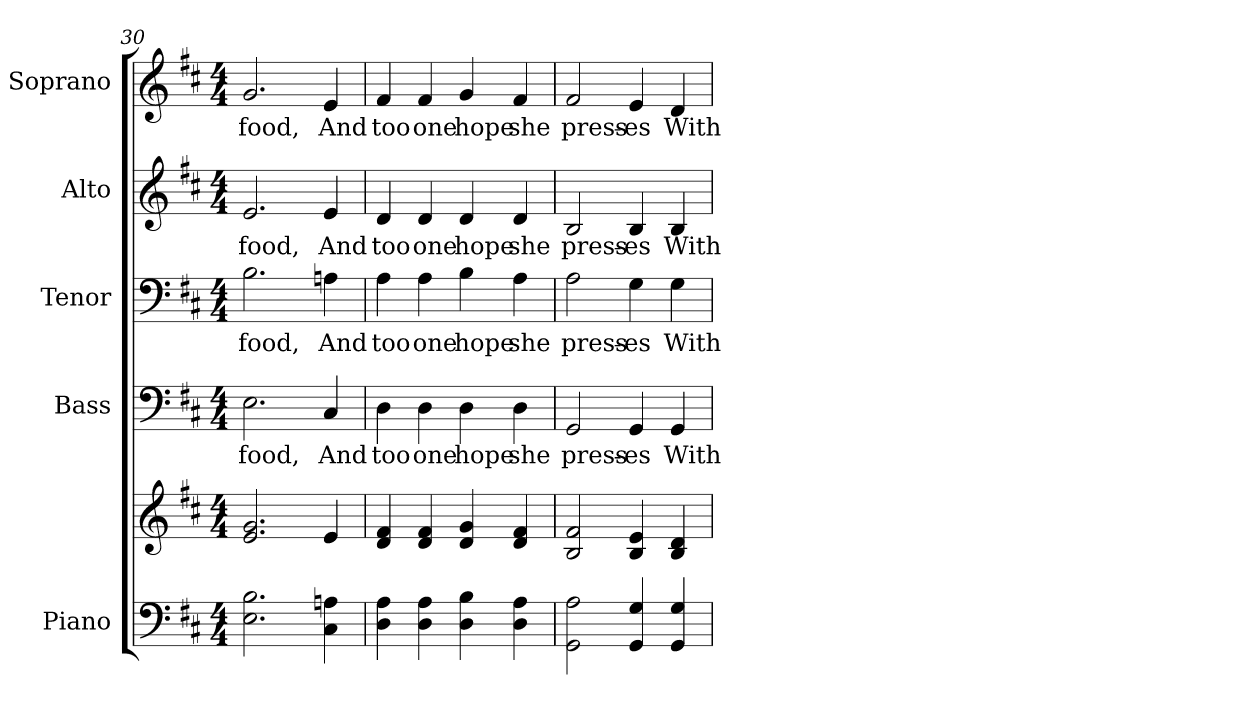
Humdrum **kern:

**kern	**kern	**kern	**text	**kern	**text	**kern	**text	**kern	**text
*part5	*part5	*part4	*part4	*part3	*part3	*part2	*part2	*part1	*part1
*staff6	*staff5	*staff4	*staff4	*staff3	*staff3	*staff2	*staff2	*staff1	*staff1
*I"Piano	*	*I"Bass	*	*I"Tenor	*	*I"Alto	*	*I"Soprano	*
*I'Pno.	*	*I'B.	*	*I'T.	*	*I'A.	*	*I'S.	*
!!LO:PB:g=z
*clefF4	*clefG2	*clefF4	*	*clefF4	*	*clefG2	*	*clefG2	*
*k[f#c#]	*k[f#c#]	*k[f#c#]	*	*k[f#c#]	*	*k[f#c#]	*	*k[f#c#]	*
*D:	*D:	*D:	*	*D:	*	*D:	*	*D:	*
*M4/4	*M4/4	*M4/4	*	*M4/4	*	*M4/4	*	*M4/4	*
=30	=30	=30	=30	=30	=30	=30	=30	=30	=30
!	!	!	!LO:LY:b:color=#000000	!	!	!	!	!	!
!	!	!	!	!	!LO:LY:b:color=#000000	!	!	!	!
!	!	!	!	!	!	!	!LO:LY:b:color=#000000	!	!
!	!	!	!	!	!	!	!	!	!LO:LY:b:color=#000000
2.Ei\ 2.Bi	2.ei/ 2.gi	2.Ei\	food,	2.Bi\	food,	2.ei/	food,	2.gi/	food,
!	!	!	!LO:LY:b:color=#000000	!	!	!	!	!	!
!	!	!	!	!	!LO:LY:b:color=#000000	!	!	!	!
!	!	!	!	!	!	!	!LO:LY:b:color=#000000	!	!
!	!	!	!	!	!	!	!	!	!LO:LY:b:color=#000000
4C#i\ 4Ani	4ei/	4C#i/	And	4Ani\	And	4ei/	And	4ei/	And
=31	=31	=31	=31	=31	=31	=31	=31	=31	=31
!	!	!	!LO:LY:b:color=#000000	!	!	!	!	!	!
!	!	!	!	!	!LO:LY:b:color=#000000	!	!	!	!
!	!	!	!	!	!	!	!LO:LY:b:color=#000000	!	!
!	!	!	!	!	!	!	!	!	!LO:LY:b:color=#000000
4Di\ 4Ai	4di/ 4f#i	4Di\	too	4Ai\	too	4di/	too	4f#i/	too
!	!	!	!LO:LY:b:color=#000000	!	!	!	!	!	!
!	!	!	!	!	!LO:LY:b:color=#000000	!	!	!	!
!	!	!	!	!	!	!	!LO:LY:b:color=#000000	!	!
!	!	!	!	!	!	!	!	!	!LO:LY:b:color=#000000
4Di\ 4Ai	4di/ 4f#i	4Di\	one	4Ai\	one	4di/	one	4f#i/	one
!	!	!	!LO:LY:b:color=#000000	!	!	!	!	!	!
!	!	!	!	!	!LO:LY:b:color=#000000	!	!	!	!
!	!	!	!	!	!	!	!LO:LY:b:color=#000000	!	!
!	!	!	!	!	!	!	!	!	!LO:LY:b:color=#000000
4Di\ 4Bi	4di/ 4gi	4Di\	hope	4Bi\	hope	4di/	hope	4gi/	hope
!	!	!	!LO:LY:b:color=#000000	!	!	!	!	!	!
!	!	!	!	!	!LO:LY:b:color=#000000	!	!	!	!
!	!	!	!	!	!	!	!LO:LY:b:color=#000000	!	!
!	!	!	!	!	!	!	!	!	!LO:LY:b:color=#000000
4Di\ 4Ai	4di/ 4f#i	4Di\	she	4Ai\	she	4di/	she	4f#i/	she
!!LO:PB:g=z
=32	=32	=32	=32	=32	=32	=32	=32	=32	=32
!	!	!	!LO:LY:b:color=#000000	!	!	!	!	!	!
!	!	!	!	!	!LO:LY:b:color=#000000	!	!	!	!
!	!	!	!	!	!	!	!LO:LY:b:color=#000000	!	!
!	!	!	!	!	!	!	!	!	!LO:LY:b:color=#000000
2GGi\ 2Ai	2Bi/ 2f#i	2GGi/	press-	2Ai\	press-	2Bi/	press-	2f#i/	press-
!	!	!	!LO:LY:b:color=#000000	!	!	!	!	!	!
!	!	!	!	!	!LO:LY:b:color=#000000	!	!	!	!
!	!	!	!	!	!	!	!LO:LY:b:color=#000000	!	!
!	!	!	!	!	!	!	!	!	!LO:LY:b:color=#000000
4GGi/ 4Gi	4Bi/ 4ei	4GGi/	-es	4Gi\	-es	4Bi/	-es	4ei/	-es
!	!	!	!LO:LY:b:color=#000000	!	!	!	!	!	!
!	!	!	!	!	!LO:LY:b:color=#000000	!	!	!	!
!	!	!	!	!	!	!	!LO:LY:b:color=#000000	!	!
!	!	!	!	!	!	!	!	!	!LO:LY:b:color=#000000
4GGi/ 4Gi	4Bi/ 4di	4GGi/	With	4Gi\	With	4Bi/	With	4di/	With
=	=	=	=	=	=	=	=	=	=
*-	*-	*-	*-	*-	*-	*-	*-	*-	*-
